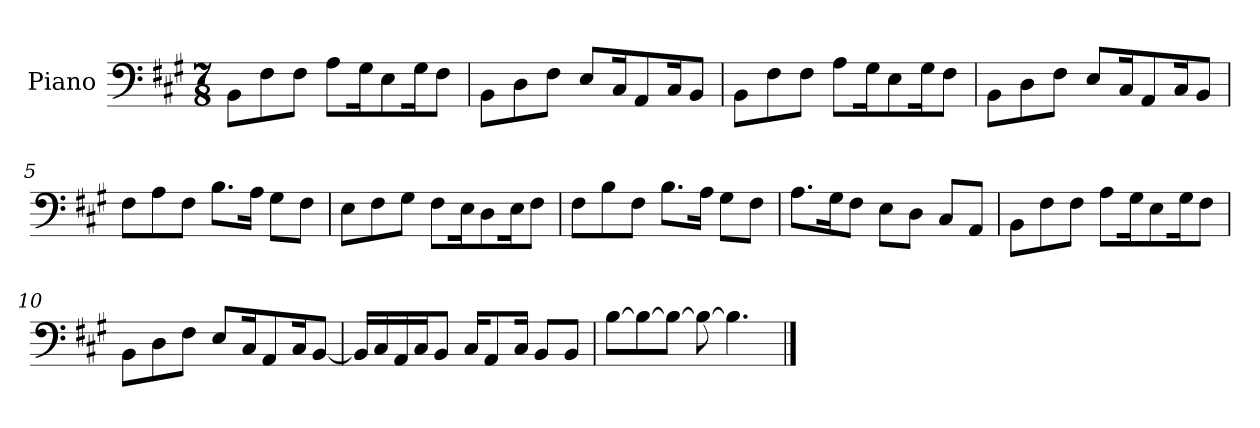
**kern
*part1
*staff1
*I"Piano
*I'Pno.
*clefF4
*k[f#c#g#]
*M7/8
*MM120
=1
8BB\L
8F#\
8F#\J
8A\L
16G#\K
8E\
16G#\K
8F#\J
=2
8BB\L
8D\
8F#\J
8E/L
16C#/K
8AA/
16C#/K
8BB/J
=3
8BB\L
8F#\
8F#\J
8A\L
16G#\K
8E\
16G#\K
8F#\J
=4
8BB\L
8D\
8F#\J
8E/L
16C#/K
8AA/
16C#/K
8BB/J
=5
8F#\L
8A\
8F#\J
8.B\L
16A\Jk
8G#\L
8F#\J
!!LO:LB:g=z
=6
8E\L
8F#\
8G#\J
8F#\L
16E\K
8D\
16E\K
8F#\J
=7
8F#\L
8B\
8F#\J
8.B\L
16A\Jk
8G#\L
8F#\J
=8
8.A\L
16G#\K
8F#\J
8E\L
8D\J
8C#/L
8AA/J
=9
8BB\L
8F#\
8F#\J
8A\L
16G#\K
8E\
16G#\K
8F#\J
=10
8BB\L
8D\
8F#\J
8E/L
16C#/K
8AA/
16C#/K
[8BB/J
!!LO:LB:g=z
=11
16BB/LL]
16C#/
16AA/
16C#/J
8BB/J
16C#/KL
8AA/
16C#/Jk
8BB/L
8BB/J
=12
[8B\L
8B\_
8B\J_
8B\_
4.B\]
==
*-
